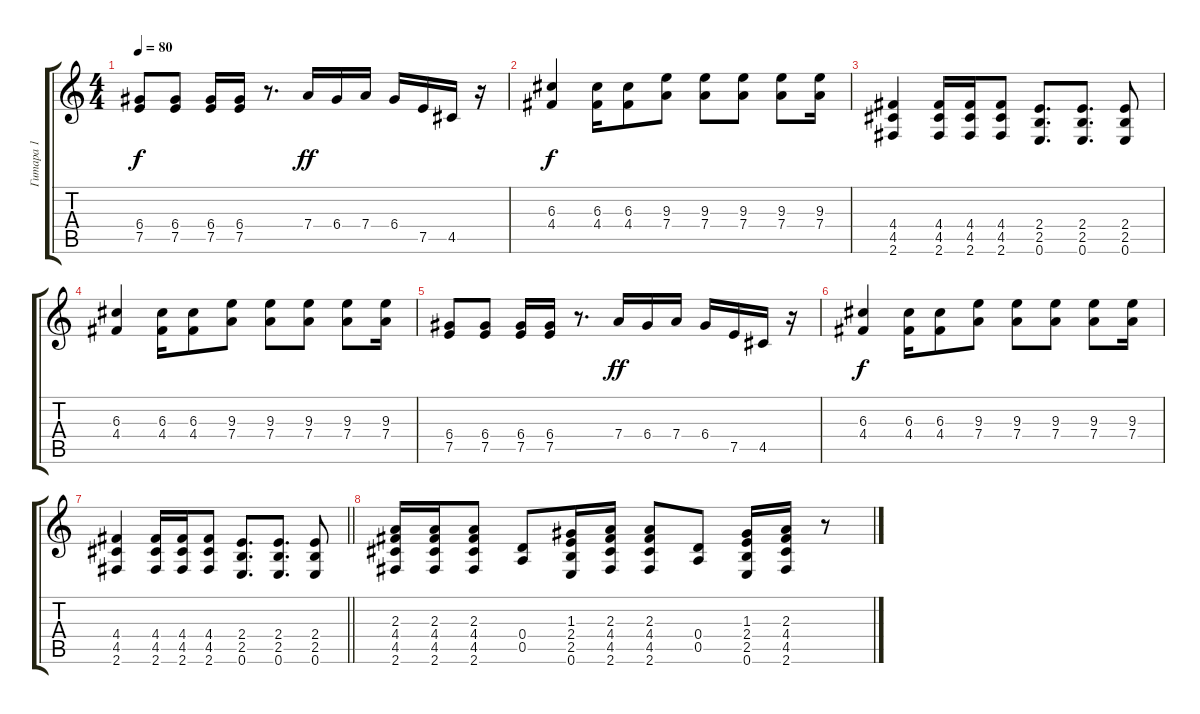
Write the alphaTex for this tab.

\track ("Гитара 1" "Гитара 1") {instrument acousticguitarsteel}
\staff {score tabs}
\tuning (E4 B3 G3 D3 A2 E2) {hide}
\ts (4 4)
\tempo 80
\clef g2
\ks c
(6.4 7.5).8{dy f} (6.4 7.5).8 (6.4 7.5).16 (6.4 7.5).16 r.8{d} 7.4.16{dy ff} 6.4.16 7.4.16 6.4.16 7.5.16 4.5.16 r.16 |
(6.3 4.4).4{dy f} (6.3 4.4).16 (6.3 4.4).8 (9.3 7.4).8 (9.3 7.4).8 (9.3 7.4).8 (9.3 7.4).8 (9.3 7.4).16 |
(4.4 4.5 2.6).4 (4.4 4.5 2.6).16 (4.4 4.5 2.6).16 (4.4 4.5 2.6).8 (2.4 2.5 0.6).8{d} (2.4 2.5 0.6).8{d} (2.4 2.5 0.6).8 |
(6.3 4.4).4 (6.3 4.4).16 (6.3 4.4).8 (9.3 7.4).8 (9.3 7.4).8 (9.3 7.4).8 (9.3 7.4).8 (9.3 7.4).16 |
(6.4 7.5).8 (6.4 7.5).8 (6.4 7.5).16 (6.4 7.5).16 r.8{d} 7.4.16{dy ff} 6.4.16 7.4.16 6.4.16 7.5.16 4.5.16 r.16 |
(6.3 4.4).4{dy f} (6.3 4.4).16 (6.3 4.4).8 (9.3 7.4).8 (9.3 7.4).8 (9.3 7.4).8 (9.3 7.4).8 (9.3 7.4).16 |
\barLineRight lightlight
(4.4 4.5 2.6).4 (4.4 4.5 2.6).16 (4.4 4.5 2.6).16 (4.4 4.5 2.6).8 (2.4 2.5 0.6).8{d} (2.4 2.5 0.6).8{d} (2.4 2.5 0.6).8 |
(2.3 4.4 4.5 2.6).16 (2.3 4.4 4.5 2.6).16 (2.3 4.4 4.5 2.6).8 (0.4 0.5).8 (1.3 2.4 2.5 0.6).16 (2.3 4.4 4.5 2.6).16 (2.3 4.4 4.5 2.6).8 (0.4 0.5).8 (1.3 2.4 2.5 0.6).16 (2.3 4.4 4.5 2.6).16 r.8
